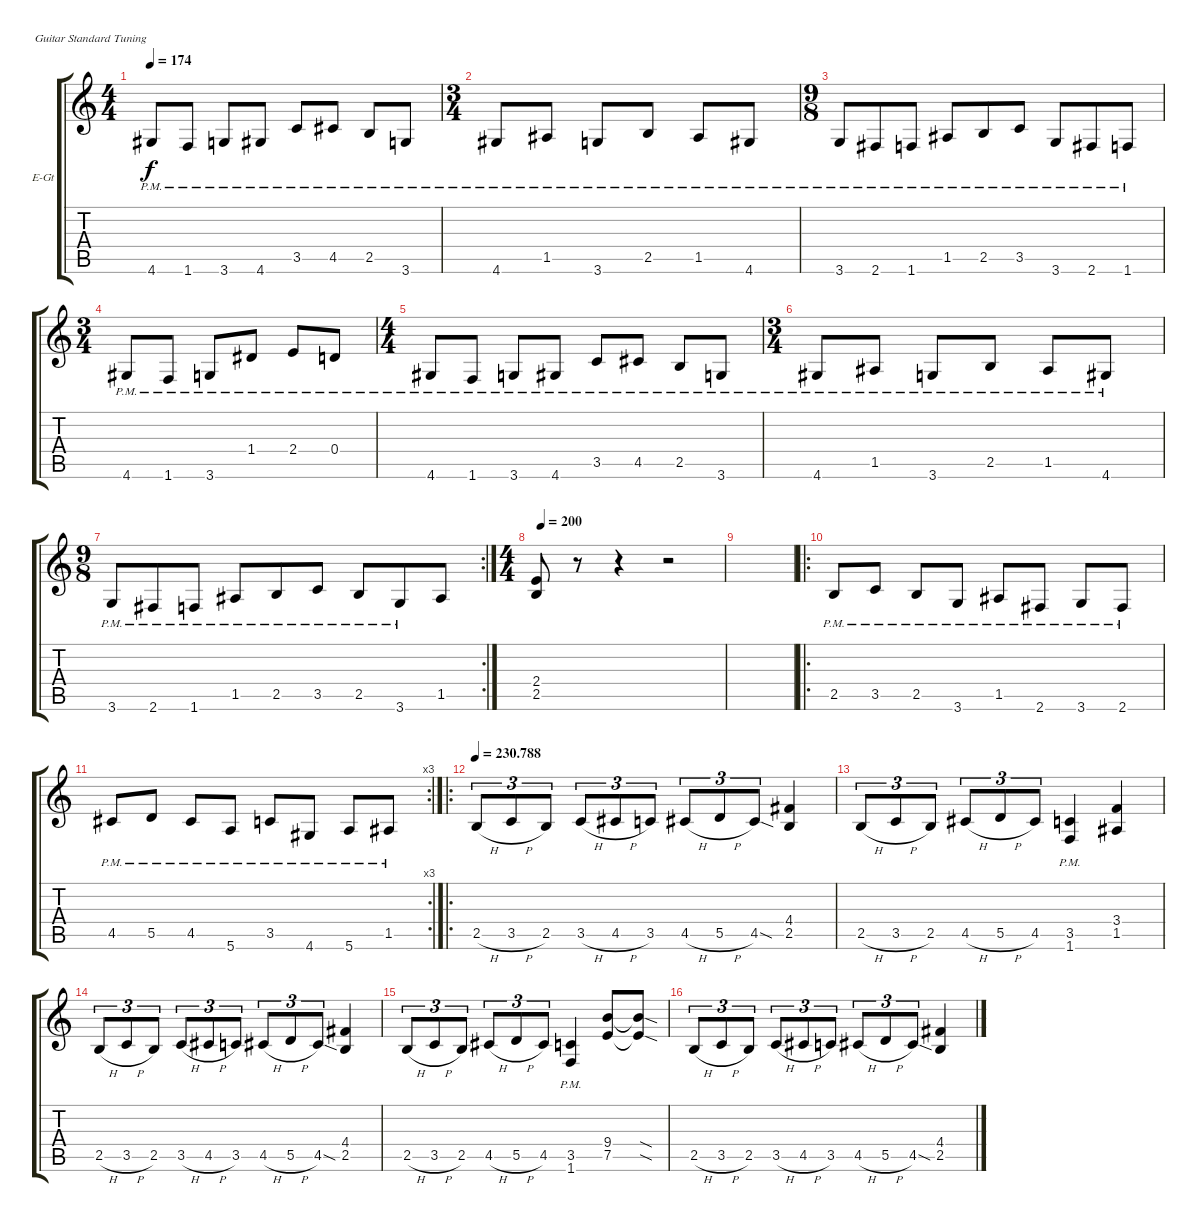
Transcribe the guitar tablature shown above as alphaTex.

\defaultSystemsLayout 4
\bracketExtendMode groupsimilarinstruments
\firstSystemTrackNameOrientation horizontal
\otherSystemsTrackNameOrientation horizontal
\track ("Electric Guitar" "E-Gt") {instrument distortionguitar}
\staff {score tabs}
\tuning (E4 B3 G3 D3 A2 E2)
\ts (4 4)
\tempo 174
\clef g2
\scale
1.03909
\ks c
4.6{pm}.8{dy f} 1.6{pm}.8 3.6{pm}.8 4.6{pm}.8 3.5{pm}.8 4.5{pm}.8 2.5{pm}.8 3.6{pm}.8 |
\ts (3 4)
\scale
0.960908 4.6{pm}.8 1.5{pm}.8 3.6{pm}.8 2.5{pm}.8 1.5{pm}.8 4.6{pm}.8 |
\ts (9 8)
\scale
1.03909 3.6{pm}.8 2.6{pm}.8 1.6{pm}.8 1.5{pm}.8 2.5{pm}.8 3.5{pm}.8 3.6{pm}.8 2.6{pm}.8 1.6{pm}.8 |
\ts (3 4)
\scale
0.960908 4.6{pm}.8 1.6{pm}.8 3.6{pm}.8 1.4{pm}.8 2.4{pm}.8 0.4{pm}.8 |
\ts (4 4)
\scale
1.03909 4.6{pm}.8 1.6{pm}.8 3.6{pm}.8 4.6{pm}.8 3.5{pm}.8 4.5{pm}.8 2.5{pm}.8 3.6{pm}.8 |
\ts (3 4)
\scale
0.960908 4.6{pm}.8 1.5{pm}.8 3.6{pm}.8 2.5{pm}.8 1.5{pm}.8 4.6{pm}.8 |
\rc 2
\ts (9 8)
\scale
1.03909 3.6{pm}.8 2.6{pm}.8 1.6{pm}.8 1.5{pm}.8 2.5{pm}.8 3.5{pm}.8 2.5{pm}.8 3.6{pm}.8 1.5.8 |
\ts (4 4)
\tempo (200 0.03125)
\scale
0.960908 (2.5 2.4).8 r.8 r.4 r.2 |
\scale
1.03909 |
\ro
\scale
0.960908 2.5{pm}.8 3.5{pm}.8 2.5{pm}.8 3.6{pm}.8 1.5{pm}.8 2.6{pm}.8 3.6{pm}.8 2.6{pm}.8 |
\rc 3
\scale
1.03909 4.5{pm}.8 5.5{pm}.8 4.5{pm}.8 5.6{pm}.8 3.5{pm}.8 4.6{pm}.8 5.6{pm}.8 1.5{pm}.8 |
\ro
\tempo
230.788
\scale
0.960908 2.5{h}.8{tu (3 2)} 3.5{h}.8{tu (3 2)} 2.5.8{tu (3 2)} 3.5{h}.8{tu (3 2)} 4.5{h}.8{tu (3 2)} 3.5.8{tu (3 2)} 4.5{h}.8{tu (3 2)} 5.5{h}.8{tu (3 2)} 4.5{sod}.8{tu (3 2)} (2.5 4.4).4 |
\scale
1.03909 2.5{h}.8{tu (3 2)} 3.5{h}.8{tu (3 2)} 2.5.8{tu (3 2)} 4.5{h}.8{tu (3 2)} 5.5{h}.8{tu (3 2)} 4.5.8{tu (3 2)} (3.5{pm} 1.6{pm}).4 (1.5 3.4).4 |
\scale
0.960908 2.5{h}.8{tu (3 2)} 3.5{h}.8{tu (3 2)} 2.5.8{tu (3 2)} 3.5{h}.8{tu (3 2)} 4.5{h}.8{tu (3 2)} 3.5.8{tu (3 2)} 4.5{h}.8{tu (3 2)} 5.5{h}.8{tu (3 2)} 4.5{sod}.8{tu (3 2)} (2.5 4.4).4 |
\scale
1.03909 2.5{h}.8{tu (3 2)} 3.5{h}.8{tu (3 2)} 2.5.8{tu (3 2)} 4.5{h}.8{tu (3 2)} 5.5{h}.8{tu (3 2)} 4.5.8{tu (3 2)} (3.5{pm} 1.6{pm}).4 (7.5 9.4).8 (9.4{sod t} 7.5{sod t}).8 |
\scale
0.960908 2.5{h}.8{tu (3 2)} 3.5{h}.8{tu (3 2)} 2.5.8{tu (3 2)} 3.5{h}.8{tu (3 2)} 4.5{h}.8{tu (3 2)} 3.5.8{tu (3 2)} 4.5{h}.8{tu (3 2)} 5.5{h}.8{tu (3 2)} 4.5{sod}.8{tu (3 2)} (2.5 4.4).4
